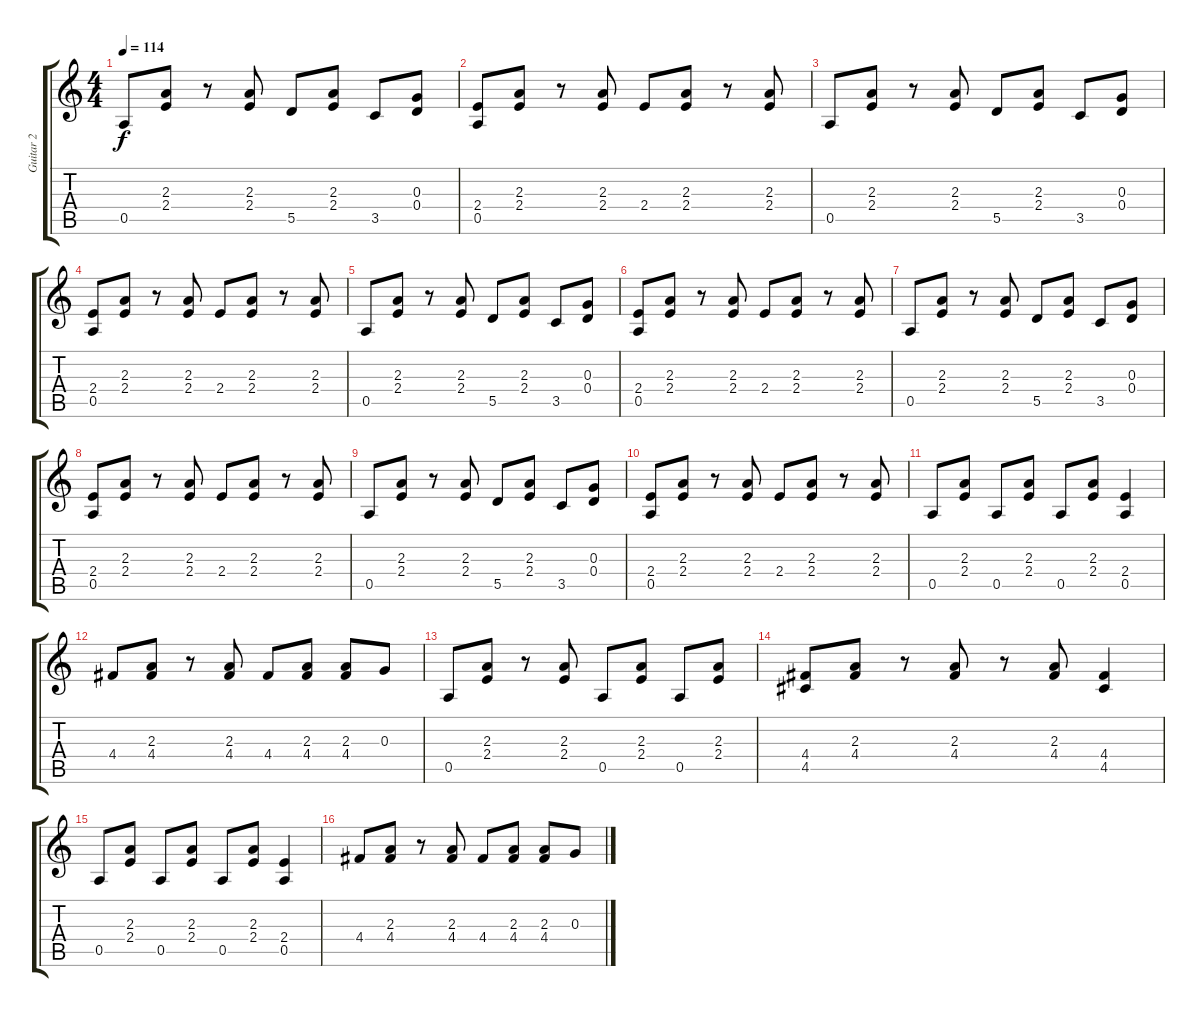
\track ("Guitar 2" "Guitar 2") {instrument electricguitarclean}
\staff {score tabs}
\tuning (E4 B3 G3 D3 A2 E2) {hide}
\ts (4 4)
\tempo 114
\clef g2
\ks c
0.5.8{dy f} (2.3 2.4).8 r.8 (2.3 2.4).8 5.5.8 (2.3 2.4).8 3.5.8 (0.3 0.4).8 |
(2.4 0.5).8 (2.3 2.4).8 r.8 (2.3 2.4).8 2.4.8 (2.3 2.4).8 r.8 (2.3 2.4).8 |
0.5.8 (2.3 2.4).8 r.8 (2.3 2.4).8 5.5.8 (2.3 2.4).8 3.5.8 (0.3 0.4).8 |
(2.4 0.5).8 (2.3 2.4).8 r.8 (2.3 2.4).8 2.4.8 (2.3 2.4).8 r.8 (2.3 2.4).8 |
0.5.8 (2.3 2.4).8 r.8 (2.3 2.4).8 5.5.8 (2.3 2.4).8 3.5.8 (0.3 0.4).8 |
(2.4 0.5).8 (2.3 2.4).8 r.8 (2.3 2.4).8 2.4.8 (2.3 2.4).8 r.8 (2.3 2.4).8 |
0.5.8 (2.3 2.4).8 r.8 (2.3 2.4).8 5.5.8 (2.3 2.4).8 3.5.8 (0.3 0.4).8 |
(2.4 0.5).8 (2.3 2.4).8 r.8 (2.3 2.4).8 2.4.8 (2.3 2.4).8 r.8 (2.3 2.4).8 |
0.5.8 (2.3 2.4).8 r.8 (2.3 2.4).8 5.5.8 (2.3 2.4).8 3.5.8 (0.3 0.4).8 |
(2.4 0.5).8 (2.3 2.4).8 r.8 (2.3 2.4).8 2.4.8 (2.3 2.4).8 r.8 (2.3 2.4).8 |
0.5.8 (2.3 2.4).8 0.5.8 (2.3 2.4).8 0.5.8 (2.3 2.4).8 (2.4 0.5).4 |
4.4.8 (2.3 4.4).8 r.8 (2.3 4.4).8 4.4.8 (2.3 4.4).8 (2.3 4.4).8 0.3.8 |
0.5.8 (2.3 2.4).8 r.8 (2.3 2.4).8 0.5.8 (2.3 2.4).8 0.5.8 (2.3 2.4).8 |
(4.4 4.5).8 (2.3 4.4).8 r.8 (2.3 4.4).8 r.8 (2.3 4.4).8 (4.4 4.5).4 |
0.5.8 (2.3 2.4).8 0.5.8 (2.3 2.4).8 0.5.8 (2.3 2.4).8 (2.4 0.5).4 |
4.4.8 (2.3 4.4).8 r.8 (2.3 4.4).8 4.4.8 (2.3 4.4).8 (2.3 4.4).8 0.3.8
